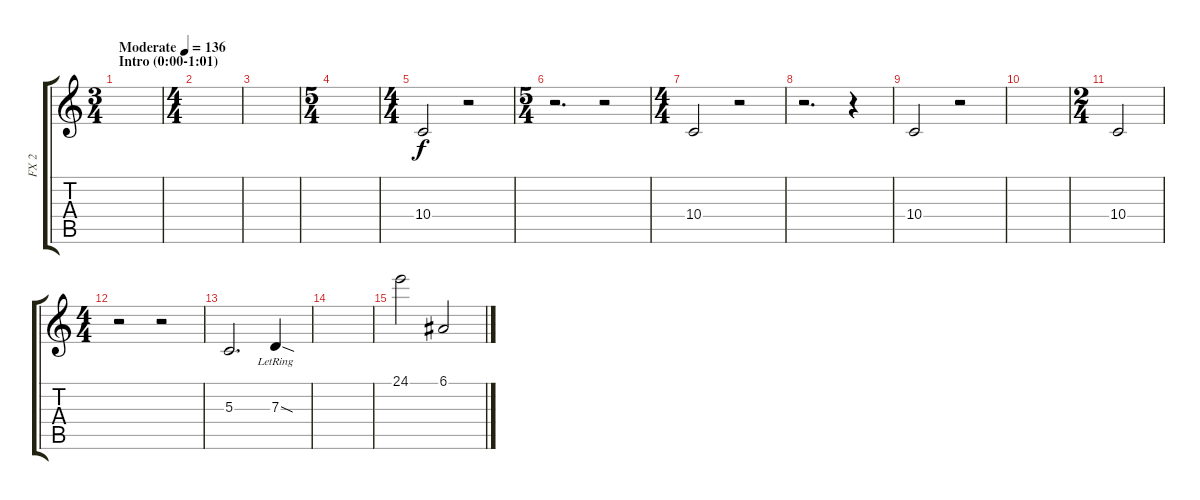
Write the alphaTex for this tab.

\track ("FX 2" "FX 2") {instrument orchestrahit}
\staff {score tabs}
\tuning (E4 B3 G3 D3 A2 E2) {hide}
\ts (3 4)
\section ("" "Intro (0:00-1:01)")
\tempo (136 "Moderate")
\clef g2
\ks c
|
\ts (4 4)
|
|
\ts (5 4)
|
\ts (4 4)
10.4.2{instrument telephonering} r.2 |
\ts (5 4)
r.2{d} r.2 |
\ts (4 4)
10.4.2{instrument telephonering} r.2 |
r.2{d} r.4 |
10.4.2{instrument telephonering} r.2 |
|
\ts (2 4)
10.4.2{instrument telephonering} |
\ts (4 4)
r.2 r.2 |
5.3.2{d} 7.3{sod lr}.4 |
|
24.1.2{instrument reversecymbal} 6.1.2{instrument fx5brightness}
